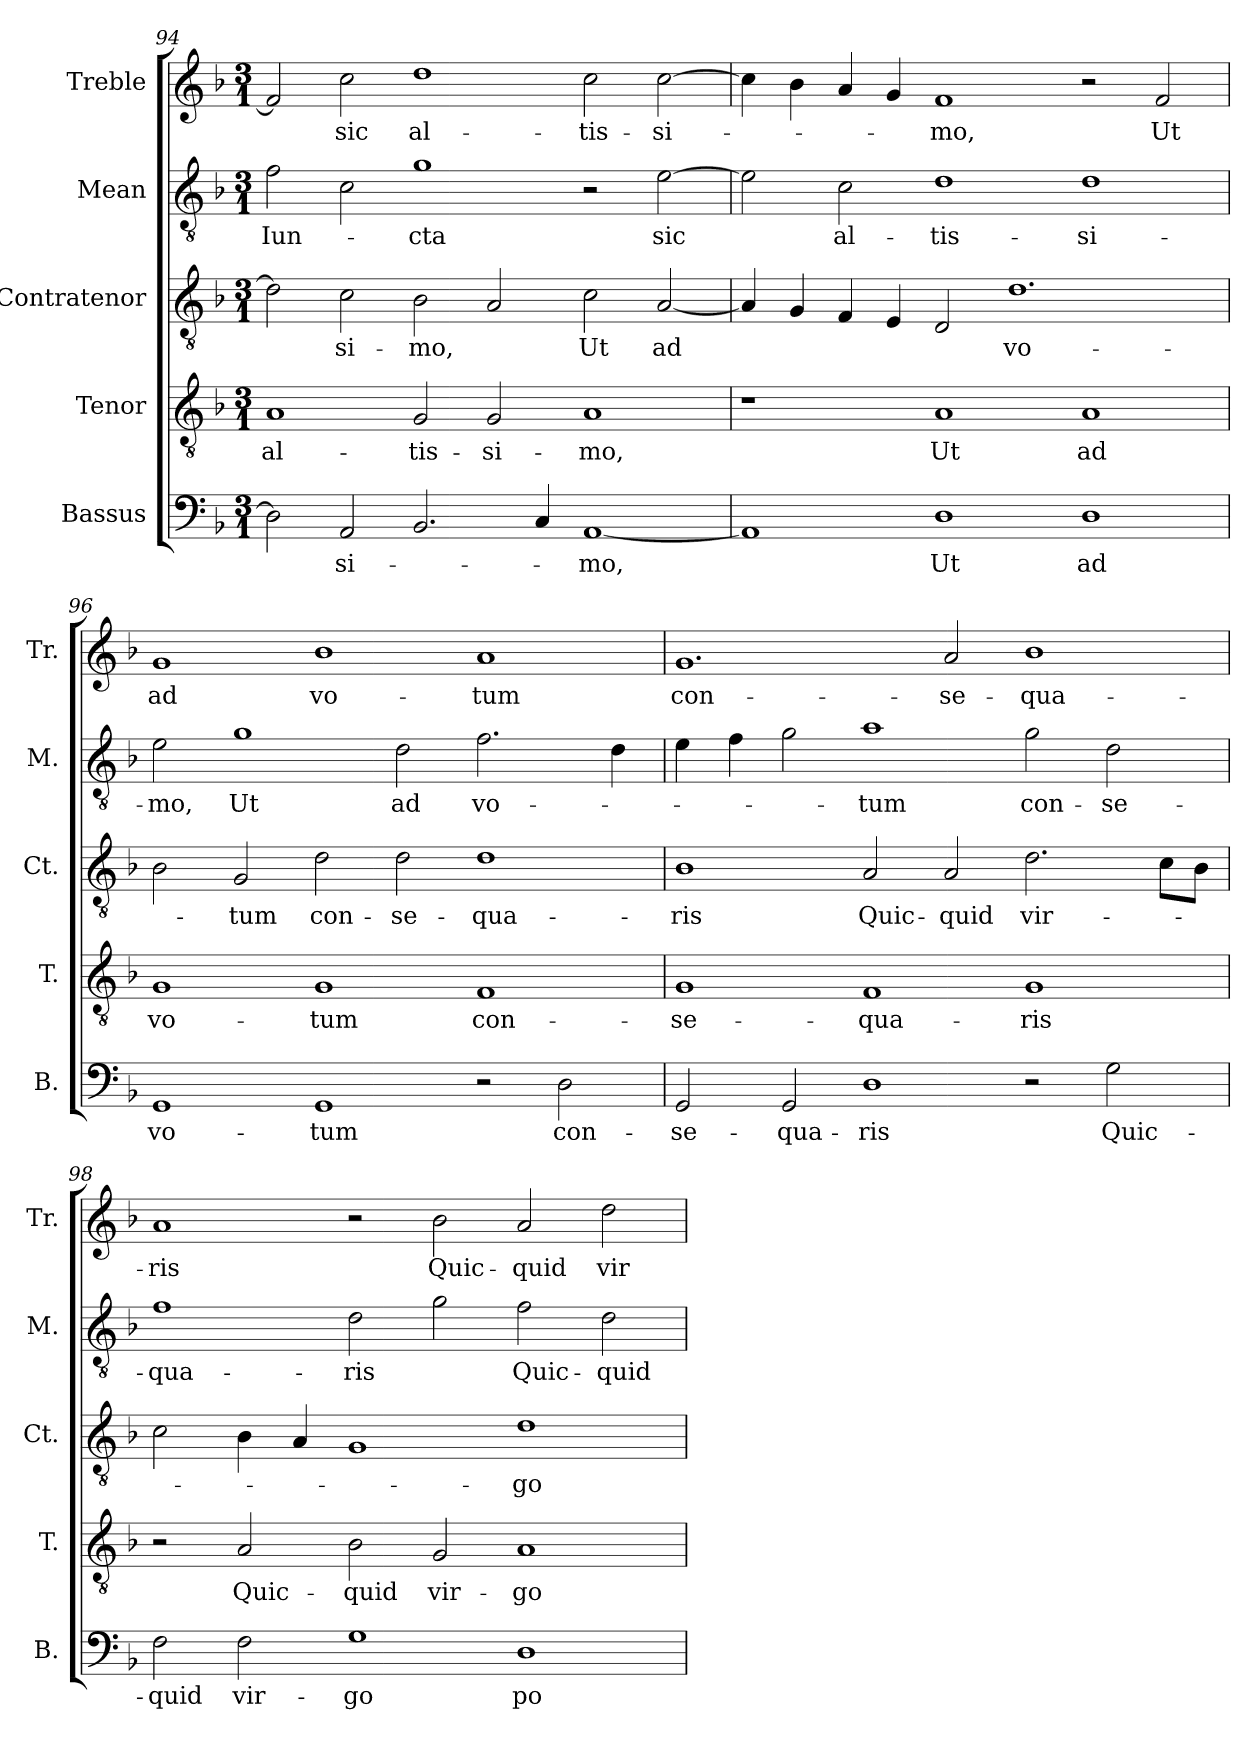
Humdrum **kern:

**kern	**text	**kern	**text	**kern	**text	**kern	**text	**kern	**text
*part5	*part5	*part4	*part4	*part3	*part3	*part2	*part2	*part1	*part1
*staff5	*staff5	*staff4	*staff4	*staff3	*staff3	*staff2	*staff2	*staff1	*staff1
*I"Bassus	*	*I"Tenor	*	*I"Contratenor	*	*I"Mean	*	*I"Treble	*
*I'B.	*	*I'T.	*	*I'Ct.	*	*I'M.	*	*I'Tr.	*
*clefF4	*	*clefGv2	*	*clefGv2	*	*clefGv2	*	*clefG2	*
*	*	*ITrd7c12	*	*ITrd7c12	*	*ITrd7c12	*	*	*
*k[b-]	*	*k[b-]	*	*k[b-]	*	*k[b-]	*	*k[b-]	*
*F:	*	*F:	*	*F:	*	*F:	*	*F:	*
*M3/1	*	*M3/1	*	*M3/1	*	*M3/1	*	*M3/1	*
=94	=94	=94	=94	=94	=94	=94	=94	=94	=94
!	!	!	!LO:LY:b:color=#000000	!	!	!	!	!	!
!	!	!	!	!	!	!	!LO:LY:b:color=#000000	!	!
2Di\]	.	1AAi	al-	2Di\]	.	2Fi\	Iun-	2fi/]	.
!	!LO:LY:b:color=#000000	!	!	!	!	!	!	!	!
!	!	!	!	!	!LO:LY:b:color=#000000	!	!	!	!
!	!	!	!	!	!	!	!	!	!LO:LY:b:color=#000000
2AAi/	-si-	.	.	2Ci\	-si-	2Ci\	.	2cci\	sic
!	!	!	!LO:LY:b:color=#000000	!	!	!	!	!	!
!	!	!	!	!	!LO:LY:b:color=#000000	!	!	!	!
!	!	!	!	!	!	!	!LO:LY:b:color=#000000	!	!
!	!	!	!	!	!	!	!	!	!LO:LY:b:color=#000000
2.BB-i/	.	2GGi/	-tis-	2BB-i\	-mo,	1Gi	-cta	1ddi	al-
!	!	!	!LO:LY:b:color=#000000	!	!	!	!	!	!
.	.	2GGi/	-si-	2AAi/	.	.	.	.	.
4Ci/	.	.	.	.	.	.	.	.	.
!	!LO:LY:b:color=#000000	!	!	!	!	!	!	!	!
!	!	!	!LO:LY:b:color=#000000	!	!	!	!	!	!
!	!	!	!	!	!LO:LY:b:color=#000000	!	!	!	!
!	!	!	!	!	!	!	!	!	!LO:LY:b:color=#000000
[<1AAi	-mo,	1AAi	-mo,	2Ci\	Ut	2r	.	2cci\	-tis-
!	!	!	!	!	!LO:LY:b:color=#000000	!	!	!	!
!	!	!	!	!	!	!	!LO:LY:b:color=#000000	!	!
!	!	!	!	!	!	!	!	!	!LO:LY:b:color=#000000
.	.	.	.	[<2AAi/	ad	[>2Ei\	sic	[>2cci\	-si-
!!LO:PB:g=z
=95`	=95`	=95`	=95`	=95`	=95`	=95`	=95`	=95`	=95`
1AAi]	.	1r	.	4AAi/]	.	2Ei\]	.	4cci\]	.
.	.	.	.	4GGi/	.	.	.	4b-i\	.
!	!	!	!	!	!	!	!LO:LY:b:color=#000000	!	!
.	.	.	.	4FFi/	.	2Ci\	al-	4ai/	.
.	.	.	.	4EEi/	.	.	.	4gi/	.
!	!LO:LY:b:color=#000000	!	!	!	!	!	!	!	!
!	!	!	!LO:LY:b:color=#000000	!	!	!	!	!	!
!	!	!	!	!	!	!	!LO:LY:b:color=#000000	!	!
!	!	!	!	!	!	!	!	!	!LO:LY:b:color=#000000
1Di	Ut	1AAi	Ut	2DDi/	.	1Di	-tis-	1fi	-mo,
!	!	!	!	!	!LO:LY:b:color=#000000	!	!	!	!
.	.	.	.	1.Di	vo-	.	.	.	.
!	!LO:LY:b:color=#000000	!	!	!	!	!	!	!	!
!	!	!	!LO:LY:b:color=#000000	!	!	!	!	!	!
!	!	!	!	!	!	!	!LO:LY:b:color=#000000	!	!
1Di	ad	1AAi	ad	.	.	1Di	-si-	2r	.
!	!	!	!	!	!	!	!	!	!LO:LY:b:color=#000000
.	.	.	.	.	.	.	.	2fi/	Ut
=96`	=96`	=96`	=96`	=96`	=96`	=96`	=96`	=96`	=96`
!	!LO:LY:b:color=#000000	!	!	!	!	!	!	!	!
!	!	!	!LO:LY:b:color=#000000	!	!	!	!	!	!
!	!	!	!	!	!	!	!LO:LY:b:color=#000000	!	!
!	!	!	!	!	!	!	!	!	!LO:LY:b:color=#000000
1GGi	vo-	1GGi	vo-	2BB-i\	.	2Ei\	-mo,	1gi	ad
!	!	!	!	!	!LO:LY:b:color=#000000	!	!	!	!
!	!	!	!	!	!	!	!LO:LY:b:color=#000000	!	!
.	.	.	.	2GGi/	-tum	1Gi	Ut	.	.
!	!LO:LY:b:color=#000000	!	!	!	!	!	!	!	!
!	!	!	!LO:LY:b:color=#000000	!	!	!	!	!	!
!	!	!	!	!	!LO:LY:b:color=#000000	!	!	!	!
!	!	!	!	!	!	!	!	!	!LO:LY:b:color=#000000
1GGi	-tum	1GGi	-tum	2Di\	con-	.	.	1b-i	vo-
!	!	!	!	!	!LO:LY:b:color=#000000	!	!	!	!
!	!	!	!	!	!	!	!LO:LY:b:color=#000000	!	!
.	.	.	.	2Di\	-se-	2Di\	ad	.	.
!	!	!	!LO:LY:b:color=#000000	!	!	!	!	!	!
!	!	!	!	!	!LO:LY:b:color=#000000	!	!	!	!
!	!	!	!	!	!	!	!LO:LY:b:color=#000000	!	!
!	!	!	!	!	!	!	!	!	!LO:LY:b:color=#000000
2r	.	1FFi	con-	1Di	-qua-	2.Fi\	vo-	1ai	-tum
!	!LO:LY:b:color=#000000	!	!	!	!	!	!	!	!
2Di\	con-	.	.	.	.	.	.	.	.
.	.	.	.	.	.	4Di\	.	.	.
=97`	=97`	=97`	=97`	=97`	=97`	=97`	=97`	=97`	=97`
!	!LO:LY:b:color=#000000	!	!	!	!	!	!	!	!
!	!	!	!LO:LY:b:color=#000000	!	!	!	!	!	!
!	!	!	!	!	!LO:LY:b:color=#000000	!	!	!	!
!	!	!	!	!	!	!	!	!	!LO:LY:b:color=#000000
2GGi/	-se-	1GGi	-se-	1BB-i	-ris	4Ei\	.	1.gi	con-
.	.	.	.	.	.	4Fi\	.	.	.
!	!LO:LY:b:color=#000000	!	!	!	!	!	!	!	!
2GGi/	-qua-	.	.	.	.	2Gi\	.	.	.
!	!LO:LY:b:color=#000000	!	!	!	!	!	!	!	!
!	!	!	!LO:LY:b:color=#000000	!	!	!	!	!	!
!	!	!	!	!	!LO:LY:b:color=#000000	!	!	!	!
!	!	!	!	!	!	!	!LO:LY:b:color=#000000	!	!
1Di	-ris	1FFi	-qua-	2AAi/	Quic-	1Ai	-tum	.	.
!	!	!	!	!	!LO:LY:b:color=#000000	!	!	!	!
!	!	!	!	!	!	!	!	!	!LO:LY:b:color=#000000
.	.	.	.	2AAi/	-quid	.	.	2ai/	-se-
!	!	!	!LO:LY:b:color=#000000	!	!	!	!	!	!
!	!	!	!	!	!LO:LY:b:color=#000000	!	!	!	!
!	!	!	!	!	!	!	!LO:LY:b:color=#000000	!	!
!	!	!	!	!	!	!	!	!	!LO:LY:b:color=#000000
2r	.	1GGi	-ris	2.Di\	vir-	2Gi\	con-	1b-i	-qua-
!	!LO:LY:b:color=#000000	!	!	!	!	!	!	!	!
!	!	!	!	!	!	!	!LO:LY:b:color=#000000	!	!
2Gi\	Quic-	.	.	.	.	2Di\	-se-	.	.
.	.	.	.	8Ci\L	.	.	.	.	.
.	.	.	.	8BB-i\J	.	.	.	.	.
!!LO:LB:g=z
=98`	=98`	=98`	=98`	=98`	=98`	=98`	=98`	=98`	=98`
!	!LO:LY:b:color=#000000	!	!	!	!	!	!	!	!
!	!	!	!	!	!	!	!LO:LY:b:color=#000000	!	!
!	!	!	!	!	!	!	!	!	!LO:LY:b:color=#000000
2Fi\	-quid	2r	.	2Ci\	.	1Fi	-qua-	1ai	-ris
!	!LO:LY:b:color=#000000	!	!	!	!	!	!	!	!
!	!	!	!LO:LY:b:color=#000000	!	!	!	!	!	!
2Fi\	vir-	2AAi/	Quic-	4BB-i\	.	.	.	.	.
.	.	.	.	4AAi/	.	.	.	.	.
!	!LO:LY:b:color=#000000	!	!	!	!	!	!	!	!
!	!	!	!LO:LY:b:color=#000000	!	!	!	!	!	!
!	!	!	!	!	!	!	!LO:LY:b:color=#000000	!	!
1Gi	-go	2BB-i\	-quid	1GGi	.	2Di\	-ris	2r	.
!	!	!	!LO:LY:b:color=#000000	!	!	!	!	!	!
!	!	!	!	!	!	!	!	!	!LO:LY:b:color=#000000
.	.	2GGi/	vir-	.	.	2Gi\	.	2b-i\	Quic-
!	!LO:LY:b:color=#000000	!	!	!	!	!	!	!	!
!	!	!	!LO:LY:b:color=#000000	!	!	!	!	!	!
!	!	!	!	!	!LO:LY:b:color=#000000	!	!	!	!
!	!	!	!	!	!	!	!LO:LY:b:color=#000000	!	!
!	!	!	!	!	!	!	!	!	!LO:LY:b:color=#000000
1Di	po-	1AAi	-go	1Di	-go	2Fi\	Quic-	2ai/	-quid
!	!	!	!	!	!	!	!LO:LY:b:color=#000000	!	!
!	!	!	!	!	!	!	!	!	!LO:LY:b:color=#000000
.	.	.	.	.	.	2Di\	-quid	2ddi\	vir-
=`	=`	=`	=`	=`	=`	=`	=`	=`	=`
*-	*-	*-	*-	*-	*-	*-	*-	*-	*-
